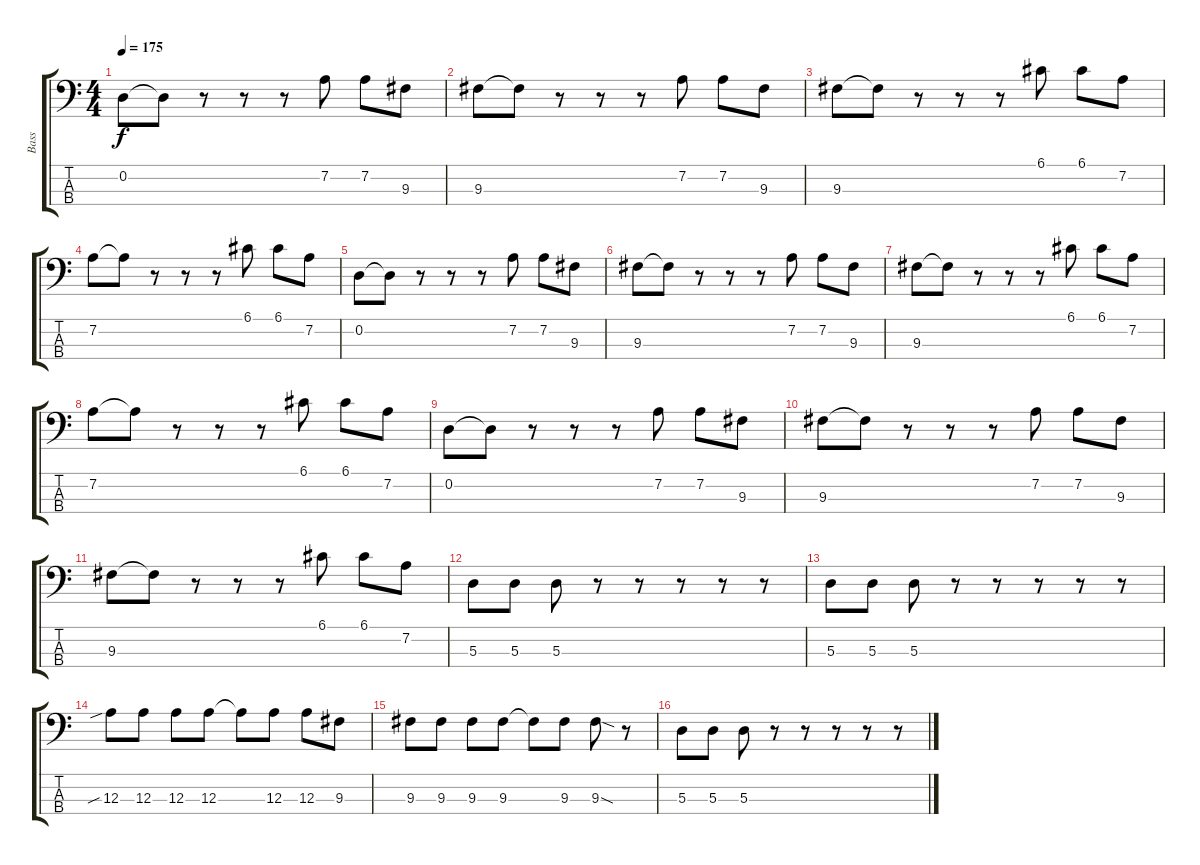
\track ("Bass" "Bass") {instrument electricbassfinger}
\staff {score tabs}
\tuning (G2 D2 A1 D1) {hide}
\ts (4 4)
\tempo 175
\clef f4
\ks c
0.2.8{dy f} 0.2{t}.8 r.8 r.8 r.8 7.2.8 7.2.8 9.3.8 |
9.3.8 9.3{t}.8 r.8 r.8 r.8 7.2.8 7.2.8 9.3.8 |
9.3.8 9.3{t}.8 r.8 r.8 r.8 6.1.8 6.1.8 7.2.8 |
7.2.8 7.2{t}.8 r.8 r.8 r.8 6.1.8 6.1.8 7.2.8 |
0.2.8 0.2{t}.8 r.8 r.8 r.8 7.2.8 7.2.8 9.3.8 |
9.3.8 9.3{t}.8 r.8 r.8 r.8 7.2.8 7.2.8 9.3.8 |
9.3.8 9.3{t}.8 r.8 r.8 r.8 6.1.8 6.1.8 7.2.8 |
7.2.8 7.2{t}.8 r.8 r.8 r.8 6.1.8 6.1.8 7.2.8 |
0.2.8 0.2{t}.8 r.8 r.8 r.8 7.2.8 7.2.8 9.3.8 |
9.3.8 9.3{t}.8 r.8 r.8 r.8 7.2.8 7.2.8 9.3.8 |
9.3.8 9.3{t}.8 r.8 r.8 r.8 6.1.8 6.1.8 7.2.8 |
5.3.8 5.3.8 5.3.8 r.8 r.8 r.8 r.8 r.8 |
5.3.8 5.3.8 5.3.8 r.8 r.8 r.8 r.8 r.8 |
12.3{sib}.8 12.3.8 12.3.8 12.3.8 12.3{t}.8 12.3.8 12.3.8 9.3.8 |
9.3.8 9.3.8 9.3.8 9.3.8 9.3{t}.8 9.3.8 9.3{sod}.8 r.8 |
5.3.8 5.3.8 5.3.8 r.8 r.8 r.8 r.8 r.8
